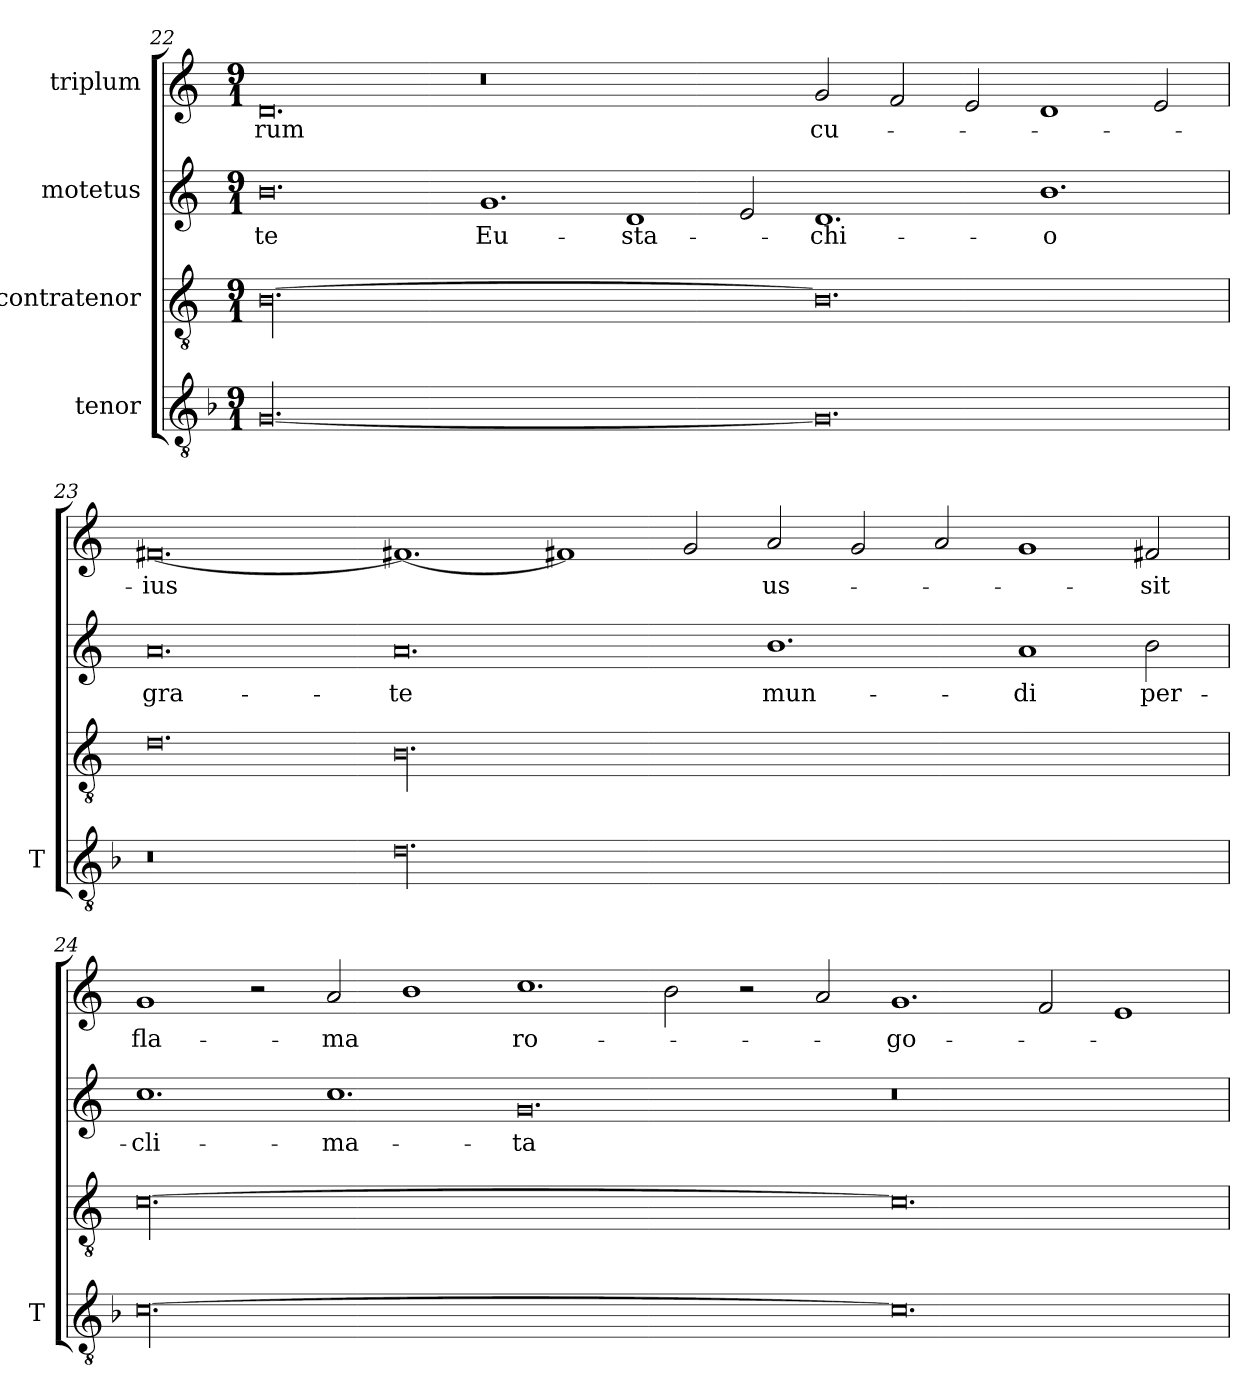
**kern	**kern	**kern	**text	**kern	**text
*part4	*part3	*part2	*part2	*part1	*part1
*staff4	*staff3	*staff2	*staff2	*staff1	*staff1
*I"tenor	*I"contratenor	*I"motetus	*	*I"triplum	*
*I'T	*	*	*	*	*
!!LO:PB:g=z
*clefGv2	*clefGv2	*clefG2	*	*clefG2	*
*k[b-]	*k[]	*k[]	*	*k[]	*
*F:	*C:	*C:	*	*C:	*
*M9/1	*M9/1	*M9/1	*	*M9/1	*
=22	=22	=22	=22	=22	=22
[00.G/	[00.B\	0.b\	-te	0.d/	-rum
.	.	1.g/	Eu-	0.r	.
.	.	1d/	-sta-	.	.
.	.	2e/	.	.	.
0.G/]	0.B\]	1.d/	-chi-	2g/	cu-
.	.	.	.	2f/	.
.	.	.	.	2e/	.
.	.	1.b\	-o	1d/	.
.	.	.	.	2e/	.
=23	=23	=23	=23	=23	=23
0.r	0.d\	0.a/	gra-	[0.f#X/	-ius
00.d\	00.B\	0.a/	-te	1.f#X/_	.
.	.	.	.	1f#X/]	.
.	.	.	.	2g/	.
.	.	1.b\	mun-	2a/	us-
.	.	.	.	2g/	.
.	.	.	.	2a/	.
.	.	1a/	-di	1g/	.
.	.	2b\	per-	2f#X/	-sit
!!LO:LB:g=z
=24	=24	=24	=24	=24	=24
[00.c\	[00.c\	1.cc\	cli-	1g/	fla-
.	.	.	.	2r	.
.	.	1.cc\	-ma-	2a/	-ma
.	.	.	.	1b\	.
.	.	0.g/	-ta	1.cc\	ro-
.	.	.	.	2b\	.
.	.	.	.	2r	.
.	.	.	.	2a/	.
0.c\]	0.c\]	0.r	.	1.g/	-go-
.	.	.	.	2f/	.
.	.	.	.	1e/	.
=	=	=	=	=	=
*-	*-	*-	*-	*-	*-
